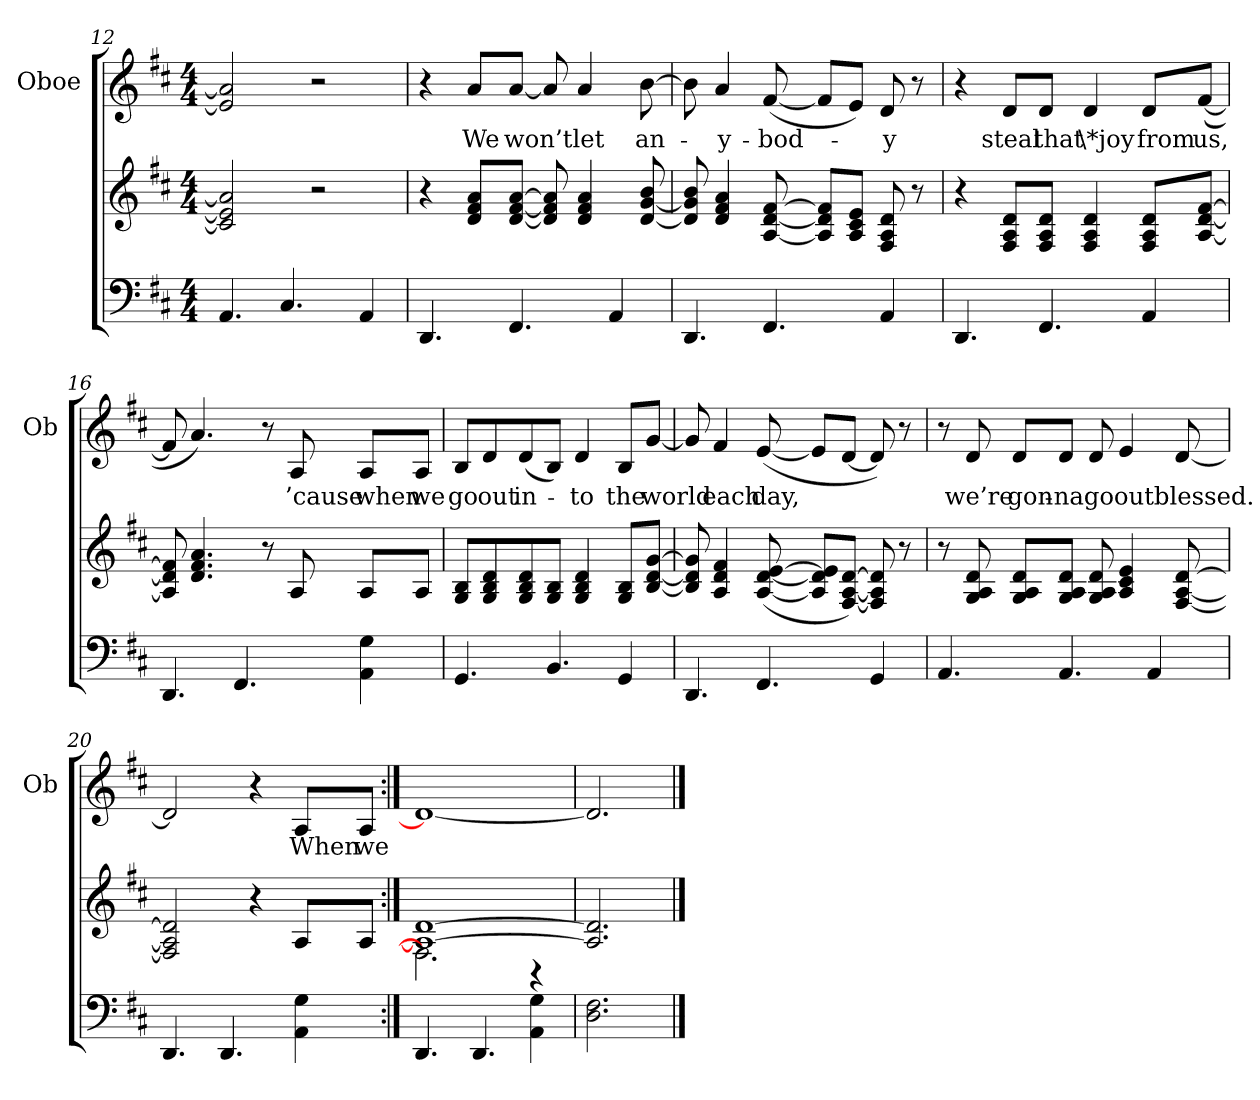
**kern	**kern	**kern	**text
*part2	*part2	*part1	*part1
*staff3	*staff2	*staff1	*staff1
*	*	*I"Oboe	*
*	*	*I'Ob	*
*clefF4	*clefG2	*clefG2	*
*k[f#c#]	*k[f#c#]	*k[f#c#]	*
*M4/4	*M4/4	*M4/4	*
=12	=12	=12	=12
4.AA/	2c#]/ 2e]/ 2a]/	2e]/ 2a]/	.
4.C#/	.	.	.
.	2r	2r	.
4AA/	.	.	.
=13	=13	=13	=13
4.DD/	4r	4r	.
.	8d 8f# 8aL	8aL	We
4.FF#/	[8d [8f# [8aJ	[8aJ	won’t
.	8d]/ 8f#]/ 8a]/	8a/]	.
.	4d/ 4f#/ 4a/	4a	let
4AA/	.	.	.
.	[8d [8g 8b	[8b	an-
=14	=14	=14	=14
4.DD/	8d]/ 8g]/ 8b/	8b]	.
.	4d/ 4f#/ 4a/	4a	-y-
4.FF#/	[8A [8d [8f#	([8f#	-bod-
.	8A] 8d] 8f#]L	8f#L]	.
.	8A 8c# 8eJ	8eJ)	.
4AA/	8F# 8A 8d	8d	-y
.	8r	8r	.
!!LO:LB:g=z
=15	=15	=15	=15
4.DD/	4r	4r	.
.	8F# 8A 8dL	8dL	steal
4.FF#/	8F# 8A 8dJ	8dJ	that
.	4F#/ 4A/ 4d/	4d/	\*joy
4AA/	8F# 8A 8dL	8dL	from
.	[8A [8d [8f#J	(<[8f#J	us,
=16	=16	=16	=16
4.DD/	8A]/ 8d]/ 8f#]/	8f#/]	.
.	4.d/ 4.f#/ 4.a/	4.a/)	.
4.FF#/	.	.	.
.	8r	8r	.
.	8A/	8A/	’cause
4AA\ 4G\	8AL	8AL	when
.	8AJ	8AJ	we
=17	=17	=17	=17
4.GG/	8G 8BL	8BL	go
.	8G 8B 8d	8d	out
.	8G 8B 8d	(<8d	in-
4.BB/	8G 8BJ	8BJ)	.
.	4G/ 4B/ 4d/	4d/	-to
4GG/	8G 8BL	8BL	the
.	[8B [8d [8gJ	[8gJ	world
!!LO:LB:g=z
=18	=18	=18	=18
4.DD/	8B]/ 8d]/ 8g]/	8g/]	.
.	4A/ 4d/ 4f#/	4f#/	each
4.FF#/	(<[8A/ [8d/ [8e/	([8e/	day,
.	8A] 8d] 8e]L	8eL]	.
.	[8F#/ [8A/ [8d/J)	[8dJ	.
4GG/	8F#]/ 8A]/ 8d]/	8d/])	.
.	8r	8r	.
=19	=19	=19	=19
4.AA/	8r	8r	.
.	8G/ 8A/ 8d/	8d/	we’re
.	8G 8A 8dL	8dL	gon-
4.AA/	8G 8A 8dJ	8dJ	-na
.	8G/ 8A/ 8d/	8d/	go
.	4A/ 4c#/ 4e/	4e/	out
4AA/	.	.	.
.	[8F#/ [8A/ [8d/	[8d/	blessed.
=20	=20	=20	=20
4.DD/	2F#]/ 2A]/ 2d]/	2d/]	.
4.DD/	.	.	.
.	4r	4r	.
4AA\ 4G\	8AL	8AL	When
.	8AJ	8AJ	we
=21:|!	=21:|!	=21:|!	=21:|!
*	*^	*	*
4.DD/	1A_ [1d	2.F#\]	1d_	.
4.DD/	.	.	.	.
4AA\ 4G\	.	4r	.	.
*	*v	*v	*	*
=22	=22	=22	=22
2.D 2.F#	2.A] 2.d]	2.d]	.
==	==	==	==
*-	*-	*-	*-
